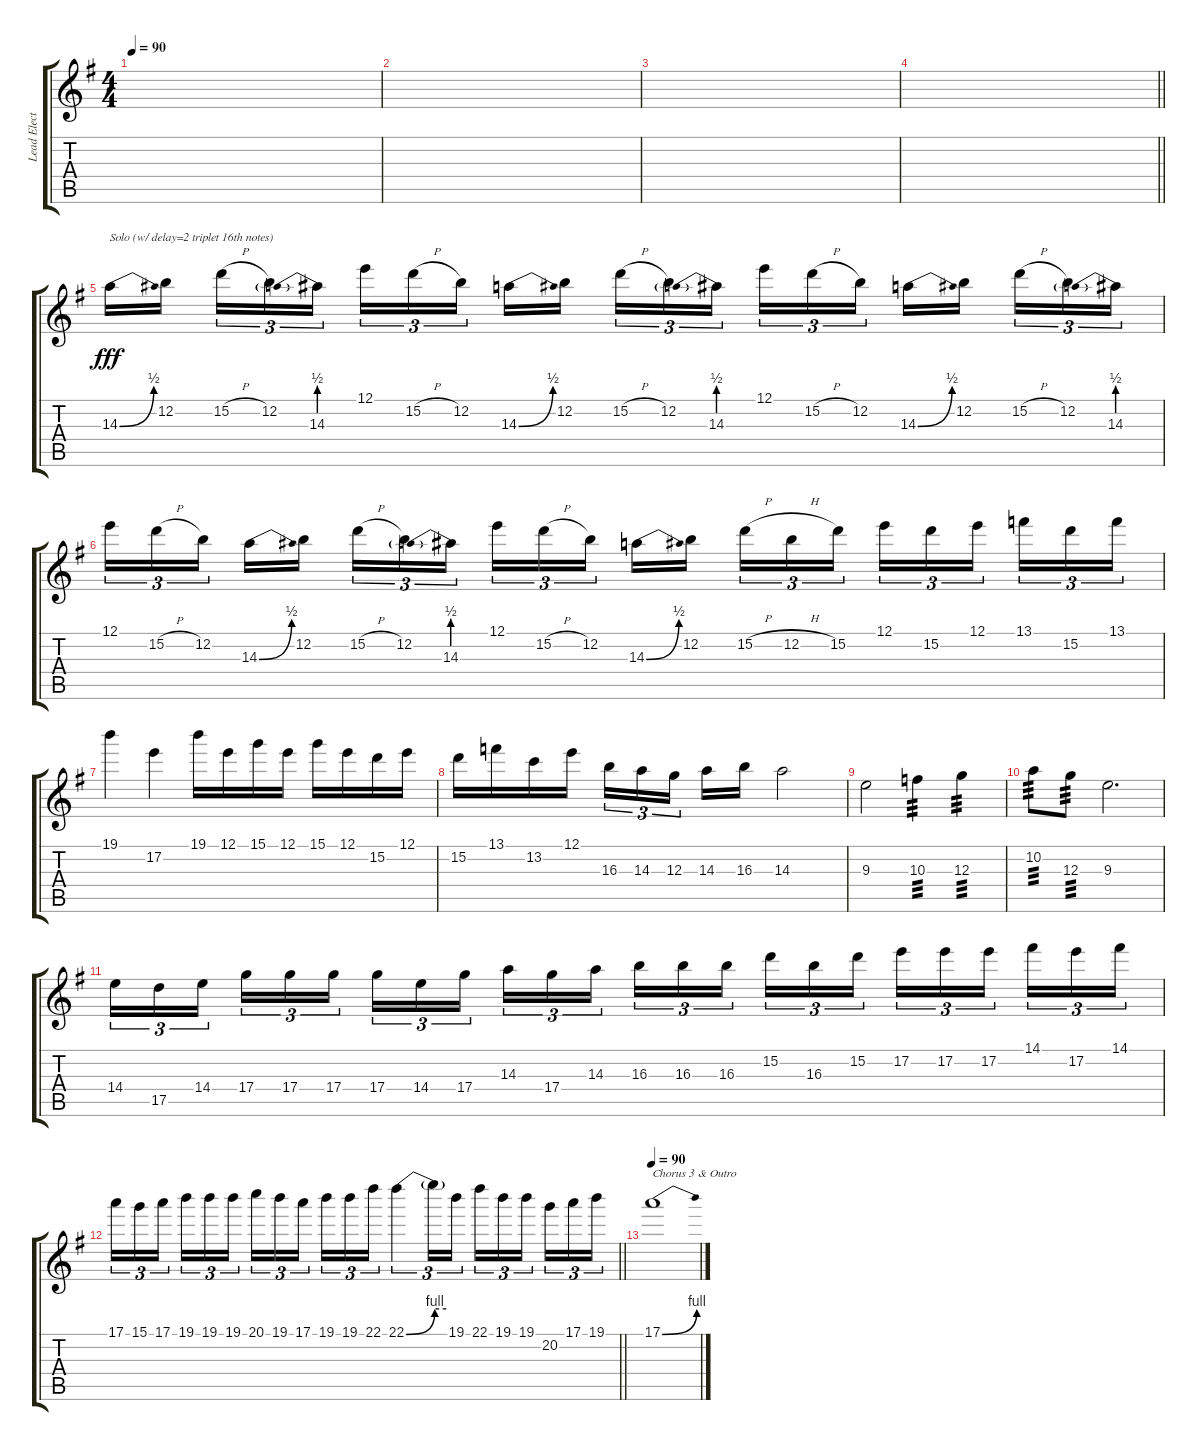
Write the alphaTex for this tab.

\track ("Lead Elect" "Lead Elect") {instrument distortionguitar}
\staff {score tabs}
\tuning (E4 B3 G3 D3 A2 E2) {hide}
\ts (4 4)
\tempo 90
\clef g2
\ks g
|
|
|
\barLineRight lightlight
|
14.3{be (bend 0 0 60 2)}.16{txt "Solo (w/ delay=2 triplet 16th notes)" dy fff} 12.2.16{beam splitsecondary} 15.2{h}.16{tu (3 2)} 12.2.16{tu (3 2)} 14.3{be (prebend 0 2 60 2)}.16{tu (3 2)} 12.1.16{tu (3 2)} 15.2{h}.16{tu (3 2)} 12.2.16{tu (3 2) beam splitsecondary} 14.3{be (bend 0 0 60 2)}.16 12.2.16 15.2{h}.16{tu (3 2)} 12.2.16{tu (3 2)} 14.3{be (prebend 0 2 60 2)}.16{tu (3 2) beam splitsecondary} 12.1.16{tu (3 2)} 15.2{h}.16{tu (3 2)} 12.2.16{tu (3 2)} 14.3{be (bend 0 0 60 2)}.16 12.2.16{beam splitsecondary} 15.2{h}.16{tu (3 2)} 12.2.16{tu (3 2)} 14.3{be (prebend 0 2 60 2)}.16{tu (3 2)} |
12.1.16{tu (3 2)} 15.2{h}.16{tu (3 2)} 12.2.16{tu (3 2) beam splitsecondary} 14.3{be (bend 0 0 60 2)}.16 12.2.16 15.2{h}.16{tu (3 2)} 12.2.16{tu (3 2)} 14.3{be (prebend 0 2 60 2)}.16{tu (3 2) beam splitsecondary} 12.1.16{tu (3 2)} 15.2{h}.16{tu (3 2)} 12.2.16{tu (3 2)} 14.3{be (bend 0 0 60 2)}.16 12.2.16{beam splitsecondary} 15.2{h}.16{tu (3 2)} 12.2{h}.16{tu (3 2)} 15.2.16{tu (3 2)} 12.1.16{tu (3 2)} 15.2.16{tu (3 2)} 12.1.16{tu (3 2) beam splitsecondary} 13.1.16{tu (3 2)} 15.2.16{tu (3 2)} 13.1.16{tu (3 2)} |
19.1.4 17.2.4 19.1.16 12.1.16 15.1.16 12.1.16 15.1.16 12.1.16 15.2.16 12.1.16 |
15.2.16 13.1.16 13.2.16 12.1.16 16.3.16{tu (3 2)} 14.3.16{tu (3 2)} 12.3.16{tu (3 2) beam splitsecondary} 14.3.16 16.3.16 14.3.2 |
9.3.2 10.3.4{tp 3} 12.3.4{tp 3} |
10.2.8{tp 3} 12.3.8{tp 3} 9.3.2{d} |
14.4.16{tu (3 2)} 17.5.16{tu (3 2)} 14.4.16{tu (3 2) beam splitsecondary} 17.4.16{tu (3 2)} 17.4.16{tu (3 2)} 17.4.16{tu (3 2)} 17.4.16{tu (3 2)} 14.4.16{tu (3 2)} 17.4.16{tu (3 2) beam splitsecondary} 14.3.16{tu (3 2)} 17.4.16{tu (3 2)} 14.3.16{tu (3 2)} 16.3.16{tu (3 2)} 16.3.16{tu (3 2)} 16.3.16{tu (3 2) beam splitsecondary} 15.2.16{tu (3 2)} 16.3.16{tu (3 2)} 15.2.16{tu (3 2)} 17.2.16{tu (3 2)} 17.2.16{tu (3 2)} 17.2.16{tu (3 2) beam splitsecondary} 14.1.16{tu (3 2)} 17.2.16{tu (3 2)} 14.1.16{tu (3 2)} |
\barLineRight lightlight
17.1.16{tu (3 2)} 15.1.16{tu (3 2)} 17.1.16{tu (3 2) beam splitsecondary} 19.1.16{tu (3 2)} 19.1.16{tu (3 2)} 19.1.16{tu (3 2)} 20.1.16{tu (3 2)} 19.1.16{tu (3 2)} 17.1.16{tu (3 2) beam splitsecondary} 19.1.16{tu (3 2)} 19.1.16{tu (3 2)} 22.1.16{tu (3 2)} 22.1{be (bend 0 0 60 4)}.4{tu (3 2)} 22.1{be (hold 0 4 60 4) t}.16{tu (3 2)} 19.1.16{tu (3 2)} 22.1.16{tu (3 2)} 19.1.16{tu (3 2)} 19.1.16{tu (3 2) beam splitsecondary} 20.2.16{tu (3 2)} 17.1.16{tu (3 2)} 19.1.16{tu (3 2)} |
\tempo 90
17.1{be (bend 0 0 60 4)}.1{txt "Chorus 3 & Outro"}
